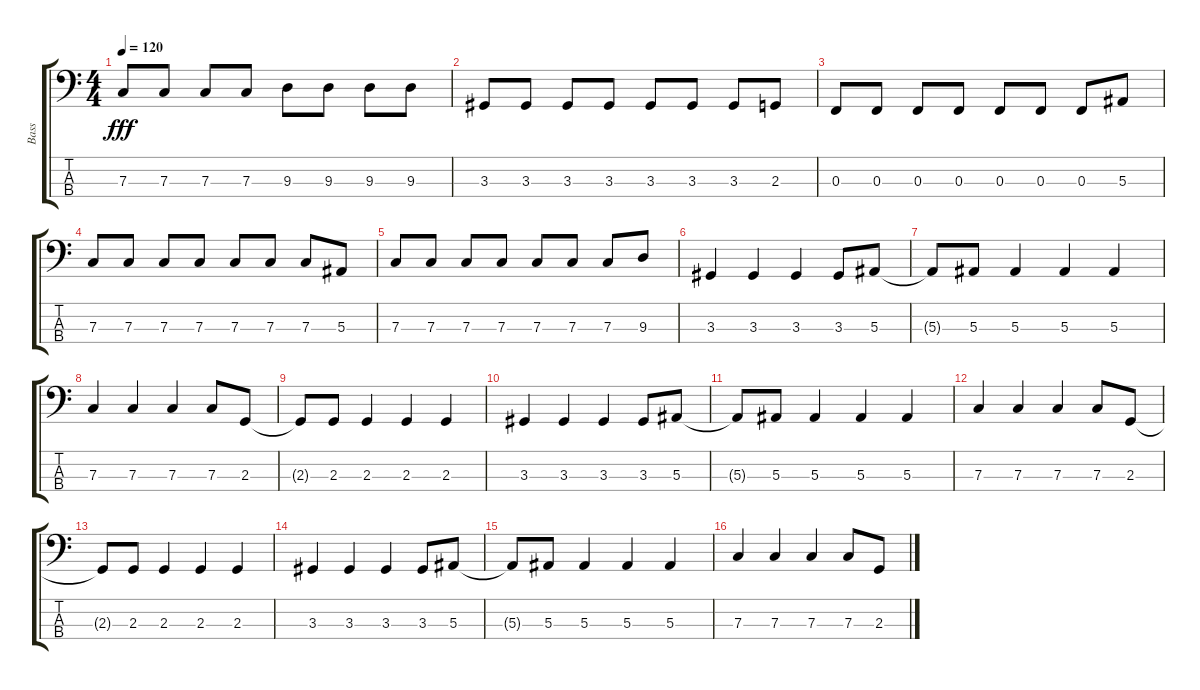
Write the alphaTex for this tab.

\track ("Bass" "Bass") {instrument electricbassfinger}
\staff {score tabs}
\tuning (Eb2 Bb1 F1 C1) {hide}
\ts (4 4)
\tempo 120
\clef f4
\ks c
7.3.8{dy fff} 7.3.8 7.3.8 7.3.8 9.3.8 9.3.8 9.3.8 9.3.8 |
3.3.8 3.3.8 3.3.8 3.3.8 3.3.8 3.3.8 3.3.8 2.3.8 |
0.3.8 0.3.8 0.3.8 0.3.8 0.3.8 0.3.8 0.3.8 5.3.8 |
7.3.8 7.3.8 7.3.8 7.3.8 7.3.8 7.3.8 7.3.8 5.3.8 |
7.3.8 7.3.8 7.3.8 7.3.8 7.3.8 7.3.8 7.3.8 9.3.8 |
3.3.4 3.3.4 3.3.4 3.3.8 5.3.8 |
5.3{t}.8 5.3.8 5.3.4 5.3.4 5.3.4 |
7.3.4 7.3.4 7.3.4 7.3.8 2.3.8 |
2.3{t}.8 2.3.8 2.3.4 2.3.4 2.3.4 |
3.3.4 3.3.4 3.3.4 3.3.8 5.3.8 |
5.3{t}.8 5.3.8 5.3.4 5.3.4 5.3.4 |
7.3.4 7.3.4 7.3.4 7.3.8 2.3.8 |
2.3{t}.8 2.3.8 2.3.4 2.3.4 2.3.4 |
3.3.4 3.3.4 3.3.4 3.3.8 5.3.8 |
5.3{t}.8 5.3.8 5.3.4 5.3.4 5.3.4 |
7.3.4 7.3.4 7.3.4 7.3.8 2.3.8
